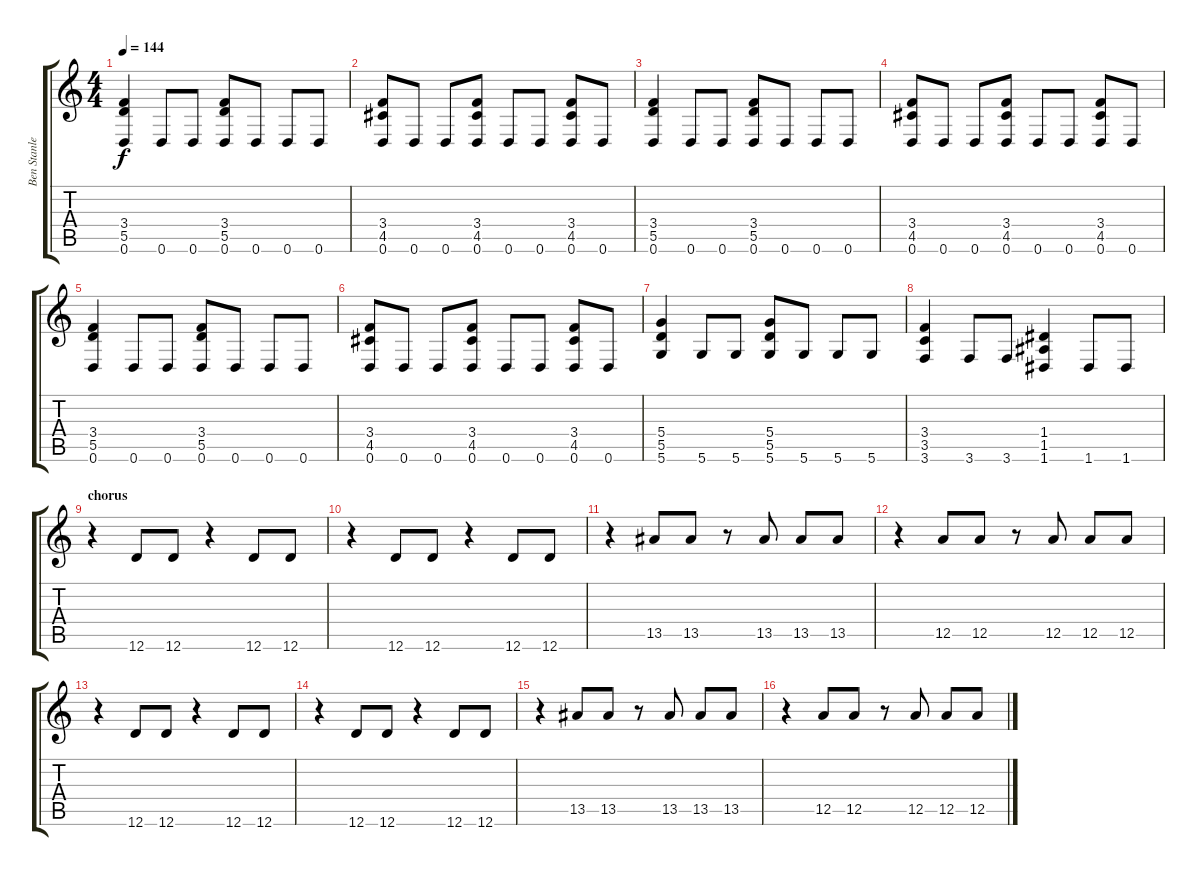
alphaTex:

\track ("Ben Stanley (Rythm Guitar)" "Ben Stanle") {instrument overdrivenguitar}
\staff {score tabs}
\tuning (E4 B3 G3 D3 A2 D2) {hide}
\ts (4 4)
\tempo 144
\clef g2
\ks c
(3.4 5.5 0.6).4{dy f} 0.6.8 0.6.8 (3.4 5.5 0.6).8 0.6.8 0.6.8 0.6.8 |
(3.4 4.5 0.6).8 0.6.8 0.6.8 (3.4 4.5 0.6).8 0.6.8 0.6.8 (3.4 4.5 0.6).8 0.6.8 |
(3.4 5.5 0.6).4 0.6.8 0.6.8 (3.4 5.5 0.6).8 0.6.8 0.6.8 0.6.8 |
(3.4 4.5 0.6).8 0.6.8 0.6.8 (3.4 4.5 0.6).8 0.6.8 0.6.8 (3.4 4.5 0.6).8 0.6.8 |
(3.4 5.5 0.6).4 0.6.8 0.6.8 (3.4 5.5 0.6).8 0.6.8 0.6.8 0.6.8 |
(3.4 4.5 0.6).8 0.6.8 0.6.8 (3.4 4.5 0.6).8 0.6.8 0.6.8 (3.4 4.5 0.6).8 0.6.8 |
(5.4 5.5 5.6).4 5.6.8 5.6.8 (5.4 5.5 5.6).8 5.6.8 5.6.8 5.6.8 |
(3.4 3.5 3.6).4 3.6.8 3.6.8 (1.4 1.5 1.6).4 1.6.8 1.6.8 |
\section ("" "chorus")
r.4 12.6.8 12.6.8 r.4 12.6.8 12.6.8 |
r.4 12.6.8 12.6.8 r.4 12.6.8 12.6.8 |
r.4 13.5.8 13.5.8 r.8 13.5.8 13.5.8 13.5.8 |
r.4 12.5.8 12.5.8 r.8 12.5.8 12.5.8 12.5.8 |
r.4 12.6.8 12.6.8 r.4 12.6.8 12.6.8 |
r.4 12.6.8 12.6.8 r.4 12.6.8 12.6.8 |
r.4 13.5.8 13.5.8 r.8 13.5.8 13.5.8 13.5.8 |
r.4 12.5.8 12.5.8 r.8 12.5.8 12.5.8 12.5.8
